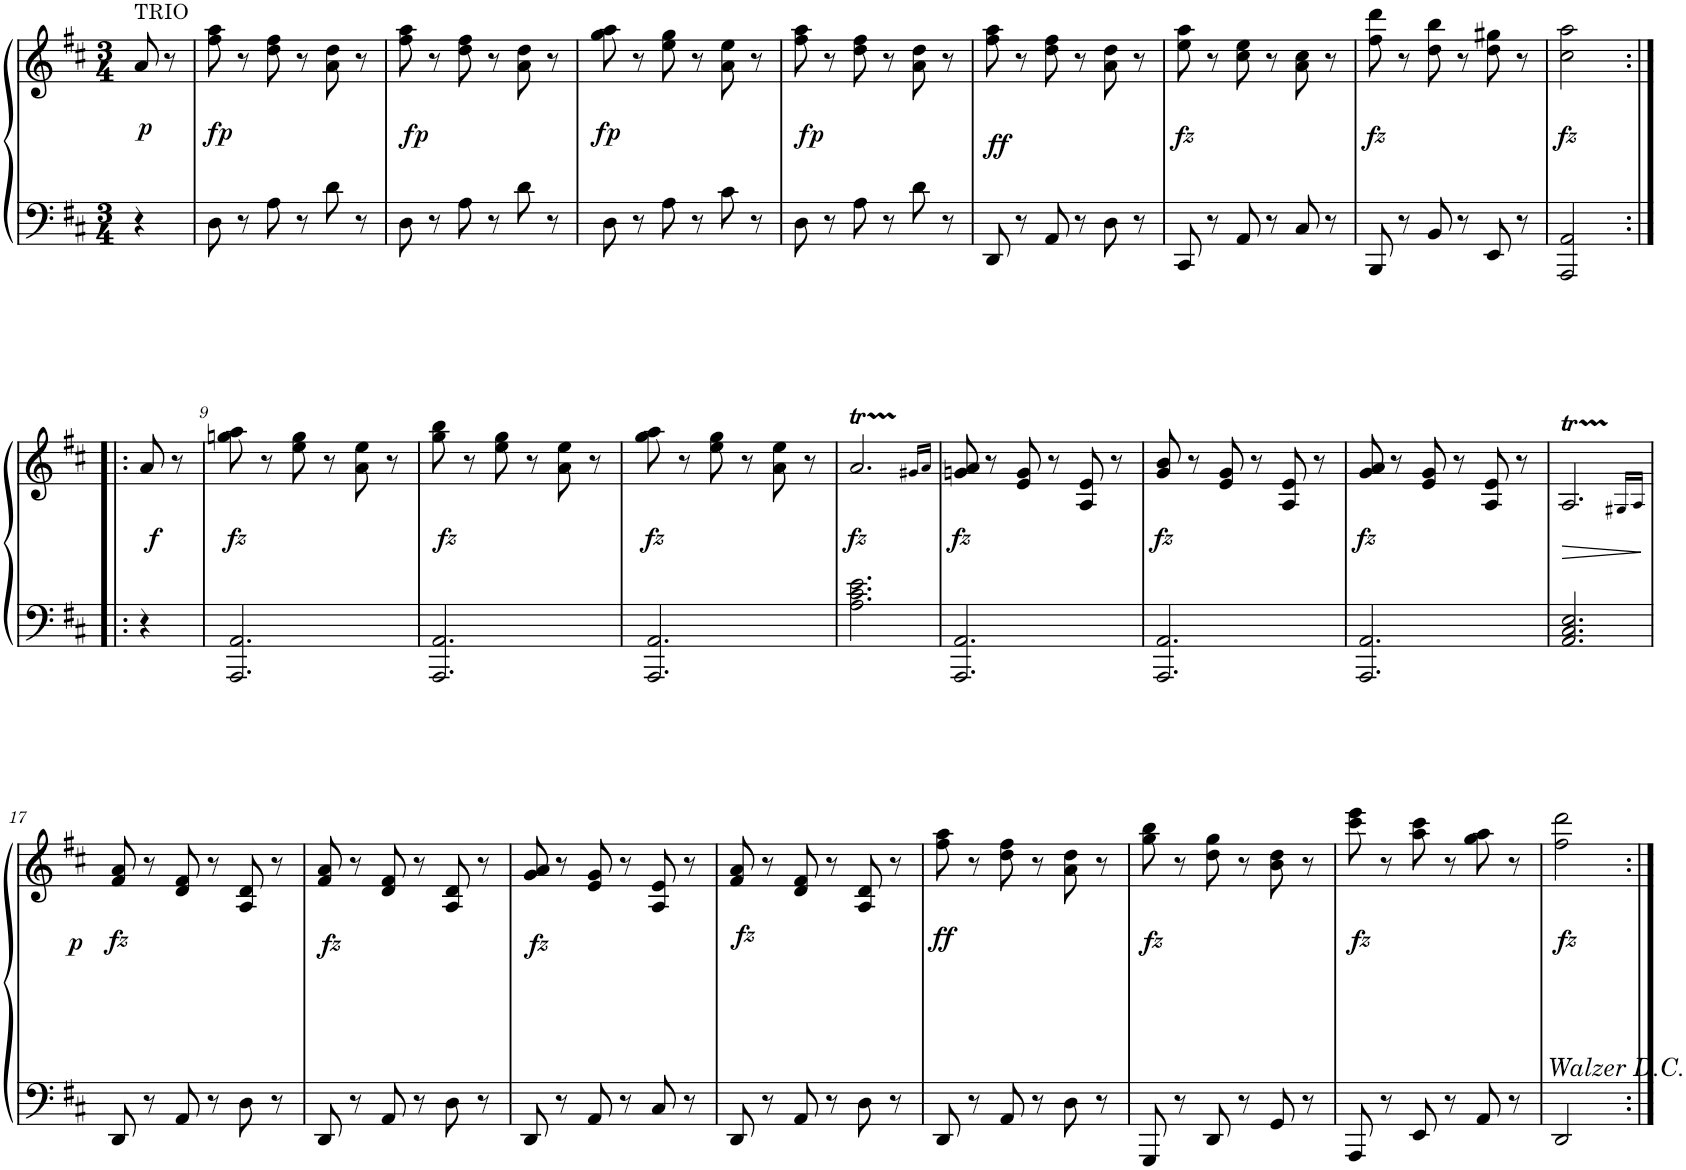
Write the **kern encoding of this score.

**kern	**kern	**dynam
*part1	*part1	*part1
*staff2	*staff1	*staff1/2
*I"Piano	*	*
*I'Pno.	*	*
*clefF4	*clefG2	*
*k[f#c#]	*k[f#c#]	*
*M3/4	*M3/4	*
=	=	=
!	!LO:TX:a:t=TRIO	!
!	!	!LO:DY:b
4r	8a/	p
.	8r	.
=1	=1	=1
!	!	!LO:DY:b
8D\	8ff#\ 8aa\	fp
8r	8r	.
8A\	8dd\ 8ff#\	.
8r	8r	.
8d\	8a\ 8dd\	.
8r	8r	.
=2	=2	=2
!	!	!LO:DY:b
8D\	8ff#\ 8aa\	fp
8r	8r	.
8A\	8dd\ 8ff#\	.
8r	8r	.
8d\	8a\ 8dd\	.
8r	8r	.
=3	=3	=3
!	!	!LO:DY:b
8D\	8gg\ 8aa\	fp
8r	8r	.
8A\	8ee\ 8gg\	.
8r	8r	.
8c#\	8a\ 8ee\	.
8r	8r	.
=4	=4	=4
!	!	!LO:DY:b
8D\	8ff#\ 8aa\	fp
8r	8r	.
8A\	8dd\ 8ff#\	.
8r	8r	.
8d\	8a\ 8dd\	.
8r	8r	.
=5	=5	=5
!	!	!LO:DY:b
8DD/	8ff#\ 8aa\	ff
8r	8r	.
8AA/	8dd\ 8ff#\	.
8r	8r	.
8D\	8a\ 8dd\	.
8r	8r	.
=6	=6	=6
!	!	!LO:DY:b
8CC#/	8ee\ 8aa\	fz
8r	8r	.
8AA/	8cc#\ 8ee\	.
8r	8r	.
8C#/	8a\ 8cc#\	.
8r	8r	.
=7	=7	=7
!	!	!LO:DY:b
8BBB/	8ff#\ 8ddd\	fz
8r	8r	.
8BB/	8dd\ 8bb\	.
8r	8r	.
8EE/	8dd\ 8gg#X\	.
8r	8r	.
=8	=8	=8
!	!	!LO:DY:b
2AAA/ 2AA/	2cc#\ 2aa\	fz
!!LO:LB:g=z
=8X1:|!|:	=8X1:|!|:	=8X1:|!|:
!	!	!LO:DY:b
4r	8a/	f
.	8r	.
=9	=9	=9
!	!	!LO:DY:b
2.AAA/ 2.AA/	8ggn\ 8aa\	fz
.	8r	.
.	8ee\ 8gg\	.
.	8r	.
.	8a\ 8ee\	.
.	8r	.
=10	=10	=10
!	!	!LO:DY:b
2.AAA/ 2.AA/	8gg\ 8bb\	fz
.	8r	.
.	8ee\ 8gg\	.
.	8r	.
.	8a\ 8ee\	.
.	8r	.
=11	=11	=11
!	!	!LO:DY:b
2.AAA/ 2.AA/	8gg\ 8aa\	fz
.	8r	.
.	8ee\ 8gg\	.
.	8r	.
.	8a\ 8ee\	.
.	8r	.
=12	=12	=12
!	!	!LO:DY:b
2.A\ 2.c#\ 2.e\	2.aT/	fz
.	16qg#X/LL	.
.	16qa/JJ	.
=13	=13	=13
!	!	!LO:DY:b
2.AAA/ 2.AA/	8gn/ 8a/	fz
.	8r	.
.	8e/ 8g/	.
.	8r	.
.	8A/ 8e/	.
.	8r	.
=14	=14	=14
!	!	!LO:DY:b
2.AAA/ 2.AA/	8g/ 8b/	fz
.	8r	.
.	8e/ 8g/	.
.	8r	.
.	8A/ 8e/	.
.	8r	.
=15	=15	=15
!	!	!LO:DY:b
2.AAA/ 2.AA/	8g/ 8a/	fz
.	8r	.
.	8e/ 8g/	.
.	8r	.
.	8A/ 8e/	.
.	8r	.
=16	=16	=16
!	!	!LO:HP:b
2.AA/ 2.C#/ 2.E/	2.AT/	>
.	16qG#X/LL	.
.	16qA/JJ	.
.	.	]
!!LO:LB:g=z
=17	=17	=17
!	!	!LO:DY:b
!	!	!LO:DY:n=1:b
8DD/	8f#/ 8a/	fz p
8r	8r	.
8AA/	8d/ 8f#/	.
8r	8r	.
8D\	8A/ 8d/	.
8r	8r	.
=18	=18	=18
!	!	!LO:DY:b
8DD/	8f#/ 8a/	fz
8r	8r	.
8AA/	8d/ 8f#/	.
8r	8r	.
8D\	8A/ 8d/	.
8r	8r	.
=19	=19	=19
!	!	!LO:DY:b
8DD/	8g/ 8a/	fz
8r	8r	.
8AA/	8e/ 8g/	.
8r	8r	.
8C#/	8A/ 8e/	.
8r	8r	.
=20	=20	=20
!	!	!LO:DY:b
8DD/	8f#/ 8a/	fz
8r	8r	.
8AA/	8d/ 8f#/	.
8r	8r	.
8D\	8A/ 8d/	.
8r	8r	.
=21	=21	=21
!	!	!LO:DY:b
8DD/	8ff#\ 8aa\	ff
8r	8r	.
8AA/	8dd\ 8ff#\	.
8r	8r	.
8D\	8a\ 8dd\	.
8r	8r	.
=22	=22	=22
!	!	!LO:DY:b
8GGG/	8gg\ 8bb\	fz
8r	8r	.
8DD/	8dd\ 8gg\	.
8r	8r	.
8GG/	8b\ 8dd\	.
8r	8r	.
=23	=23	=23
!	!	!LO:DY:b
8AAA/	8ccc#\ 8eee\	fz
8r	8r	.
8EE/	8aa\ 8ccc#\	.
8r	8r	.
8AA/	8gg\ 8aa\	.
8r	8r	.
=24	=24	=24
!	!LO:TX:b:i:t=Walzer D.C.	!
!	!	!LO:DY:b
2DD/	2ff#\ 2ddd\	fz
=:|!	=:|!	=:|!
*-	*-	*-
